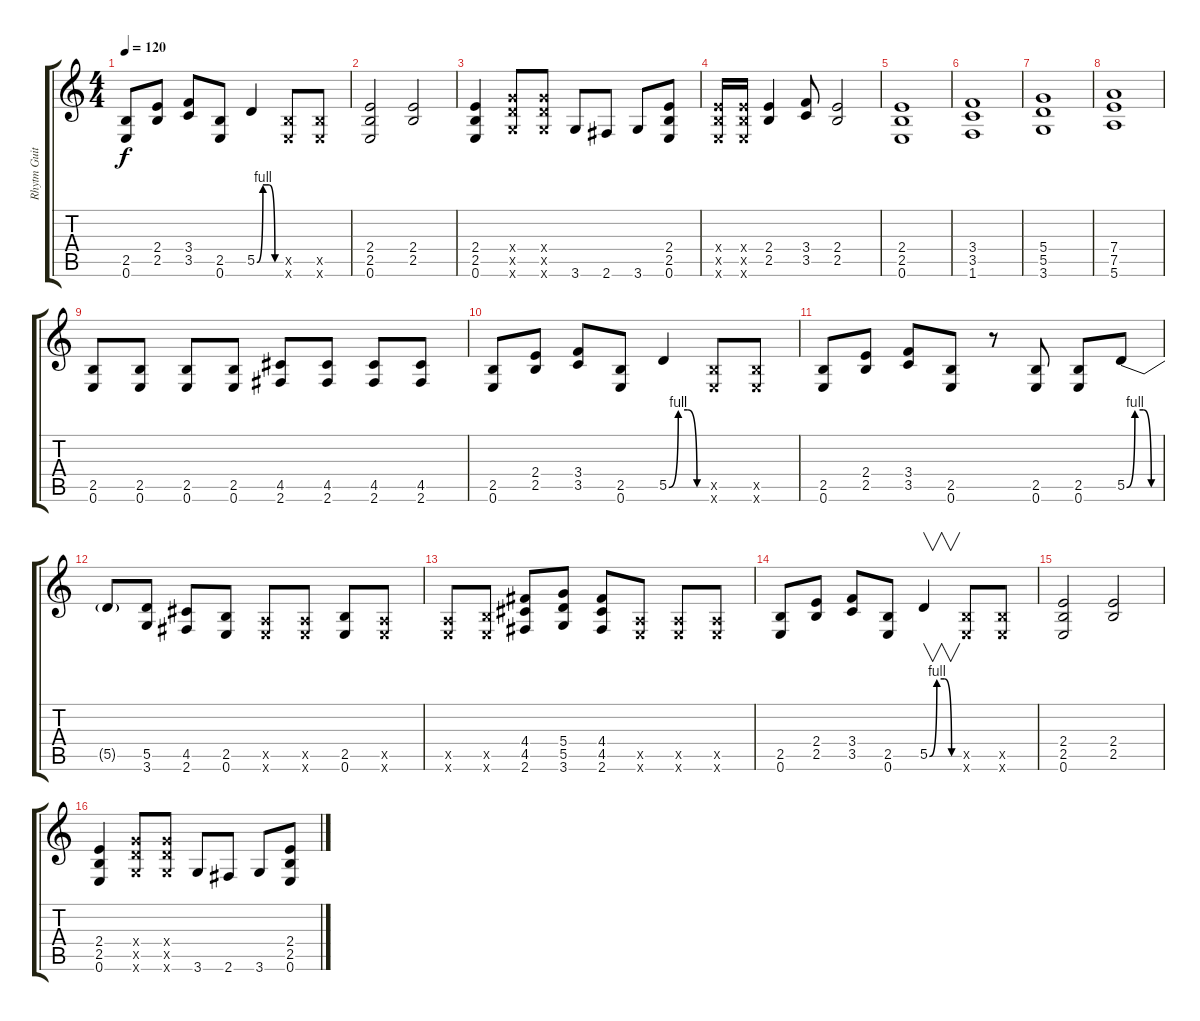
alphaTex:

\track ("Rhytm Guitar" "Rhytm Guit") {instrument distortionguitar}
\staff {score tabs}
\tuning (E4 B3 G3 D3 A2 E2) {hide}
\ts (4 4)
\tempo 120
\clef g2
\ks c
(2.5 0.6).8{dy f} (2.4 2.5).8 (3.4 3.5).8 (2.5 0.6).8 5.5{be (custom 0 0 15 4 30 4 45 0 60 0)}.4 (2.5{x} 0.6{x}).8 (2.5{x} 0.6{x}).8 |
(2.4 2.5 0.6).2 (2.4 2.5).2 |
(2.4 2.5 0.6).4 (5.4{x} 5.5{x} 3.6{x}).8 (5.4{x} 5.5{x} 3.6{x}).8 3.6.8 2.6.8 3.6.8 (2.4 2.5 0.6).8 |
(2.4{x} 2.5{x} 0.6{x}).16 (2.4{x} 2.5{x} 0.6{x}).16 (2.4 2.5).4 (3.4 3.5).8 (2.4 2.5).2 |
(2.4 2.5 0.6).1 |
(3.4 3.5 1.6).1 |
(5.4 5.5 3.6).1 |
(7.4 7.5 5.6).1 |
(2.5 0.6).8 (2.5 0.6).8 (2.5 0.6).8 (2.5 0.6).8 (4.5 2.6).8 (4.5 2.6).8 (4.5 2.6).8 (4.5 2.6).8 |
(2.5 0.6).8 (2.4 2.5).8 (3.4 3.5).8 (2.5 0.6).8 5.5{be (custom 0 0 15 4 30 4 45 0 60 0)}.4 (2.5{x} 0.6{x}).8 (2.5{x} 0.6{x}).8 |
(2.5 0.6).8 (2.4 2.5).8 (3.4 3.5).8 (2.5 0.6).8 r.8 (2.5 0.6).8 (2.5 0.6).8 5.5{be (custom 0 0 15 4 30 4 45 0 60 0)}.8 |
5.5{t}.8 (5.5 3.6).8 (4.5 2.6).8 (2.5 0.6).8 (0.5{x} 0.6{x}).8 (0.5{x} 0.6{x}).8 (2.5 0.6).8 (0.5{x} 0.6{x}).8 |
(0.5{x} 0.6{x}).8 (2.5{x} 0.6{x}).8 (4.4 4.5 2.6).8 (5.4 5.5 3.6).8 (4.4 4.5 2.6).8 (0.5{x} 0.6{x}).8 (0.5{x} 0.6{x}).8 (0.5{x} 0.6{x}).8 |
(2.5 0.6).8 (2.4 2.5).8 (3.4 3.5).8 (2.5 0.6).8 5.5{be (custom 0 0 15 4 30 4 45 0 60 0)}.4{v} (2.5{x} 0.6{x}).8 (2.5{x} 0.6{x}).8 |
(2.4 2.5 0.6).2 (2.4 2.5).2 |
(2.4 2.5 0.6).4 (5.4{x} 5.5{x} 3.6{x}).8 (5.4{x} 5.5{x} 3.6{x}).8 3.6.8 2.6.8 3.6.8 (2.4 2.5 0.6).8
